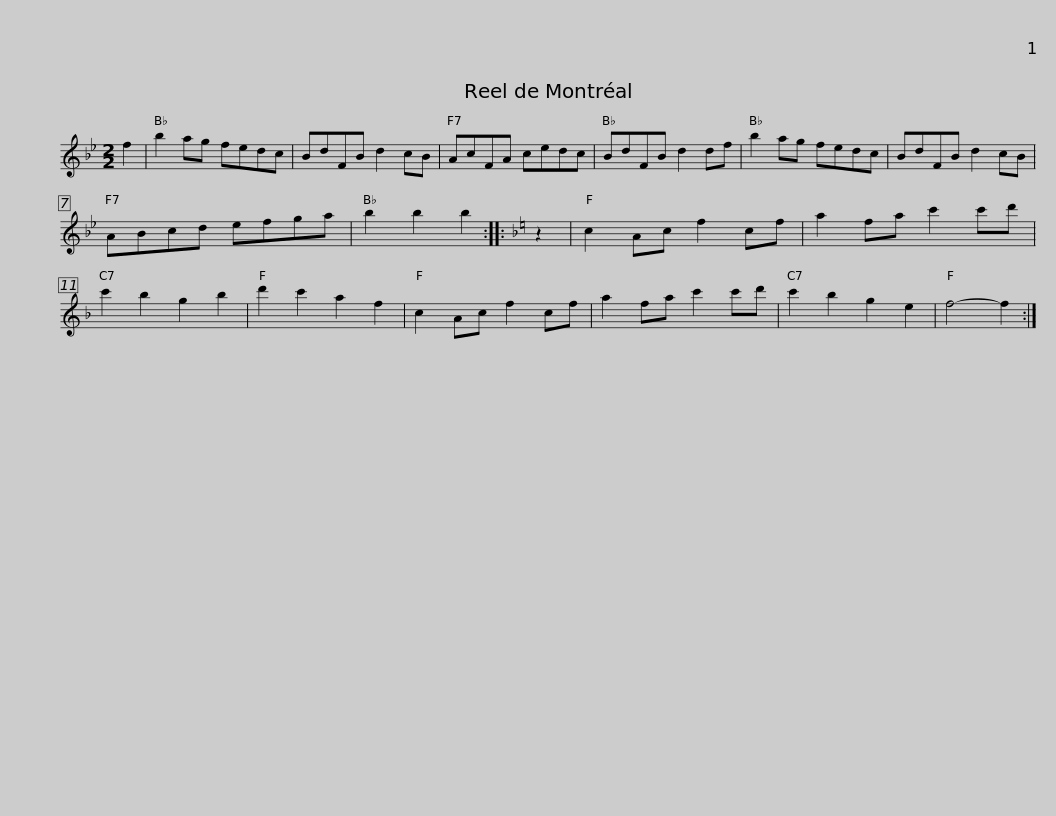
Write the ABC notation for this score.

X:1
L:1/8
M:2/2
I:linebreak $
K:Bb
V:1 treble
V:1
 f2 | b2 ag fedc | BdFB d2 cB | AcFA cedc | BdFB d2 df | %5
 b2 ag fedc |$ BdFB d2 cB | ABcd efga | b2 b2 b2 ::[K:F] z2 | %10
 c2 Ac f2 cf | a2 fa c'2 c'd' | c'2 b2 g2 b2 |$ d'2 c'2 a2 f2 | c2 Ac f2 cf | %15
 a2 fa c'2 c'd' | c'2 b2 g2 e2 | f4- f2 :| %18
